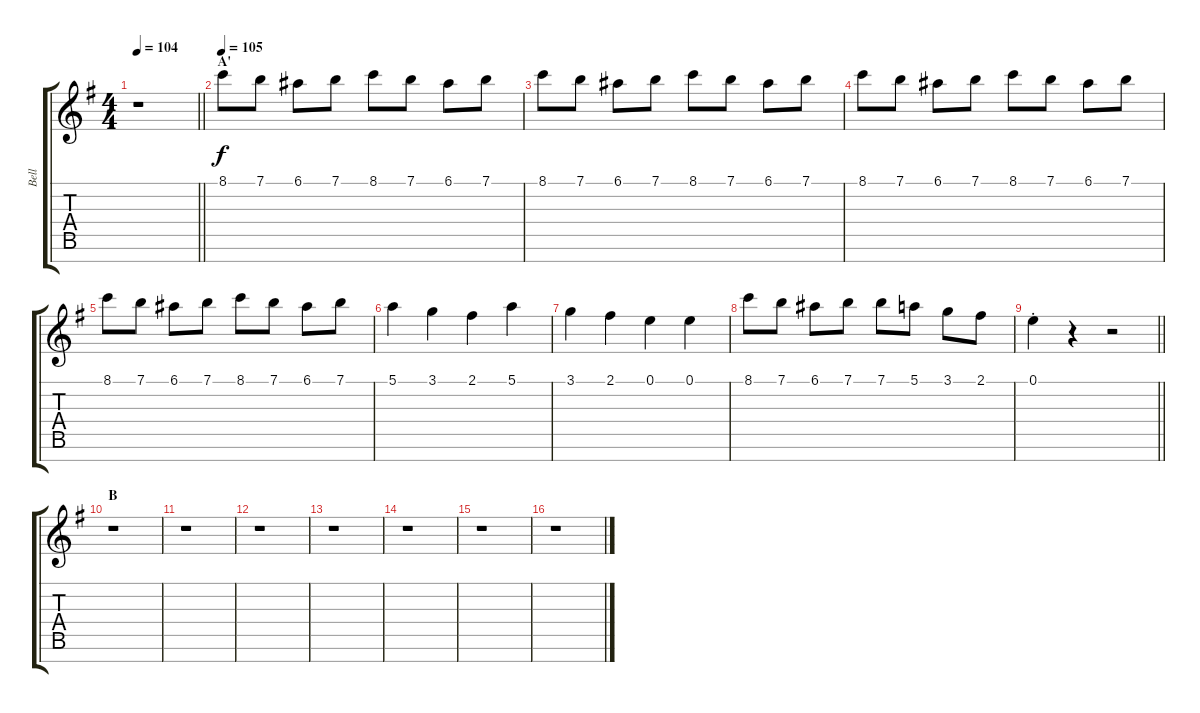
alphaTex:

\track ("Bell" "Bell") {instrument vibraphone}
\staff {score tabs}
\tuning (E5 B4 G4 D4 A3 E3 B2) {hide}
\ts (4 4)
\tempo 104
\clef g2
\barLineRight lightlight
\ks g
r.1{dy f} |
\section ("" "A'")
\tempo 105
8.1.8 7.1.8 6.1.8 7.1.8 8.1.8 7.1.8 6.1.8 7.1.8 |
8.1.8 7.1.8 6.1.8 7.1.8 8.1.8 7.1.8 6.1.8 7.1.8 |
8.1.8 7.1.8 6.1.8 7.1.8 8.1.8 7.1.8 6.1.8 7.1.8 |
8.1.8 7.1.8 6.1.8 7.1.8 8.1.8 7.1.8 6.1.8 7.1.8 |
5.1.4 3.1.4 2.1.4 5.1.4 |
3.1.4 2.1.4 0.1.4 0.1.4 |
8.1.8 7.1.8 6.1.8 7.1.8 7.1.8 5.1.8 3.1.8 2.1.8 |
\barLineRight lightlight
0.1{st}.4 r.4 r.2 |
\section ("" "B")
r.1 |
r.1 |
r.1 |
r.1 |
r.1 |
r.1 |
r.1
